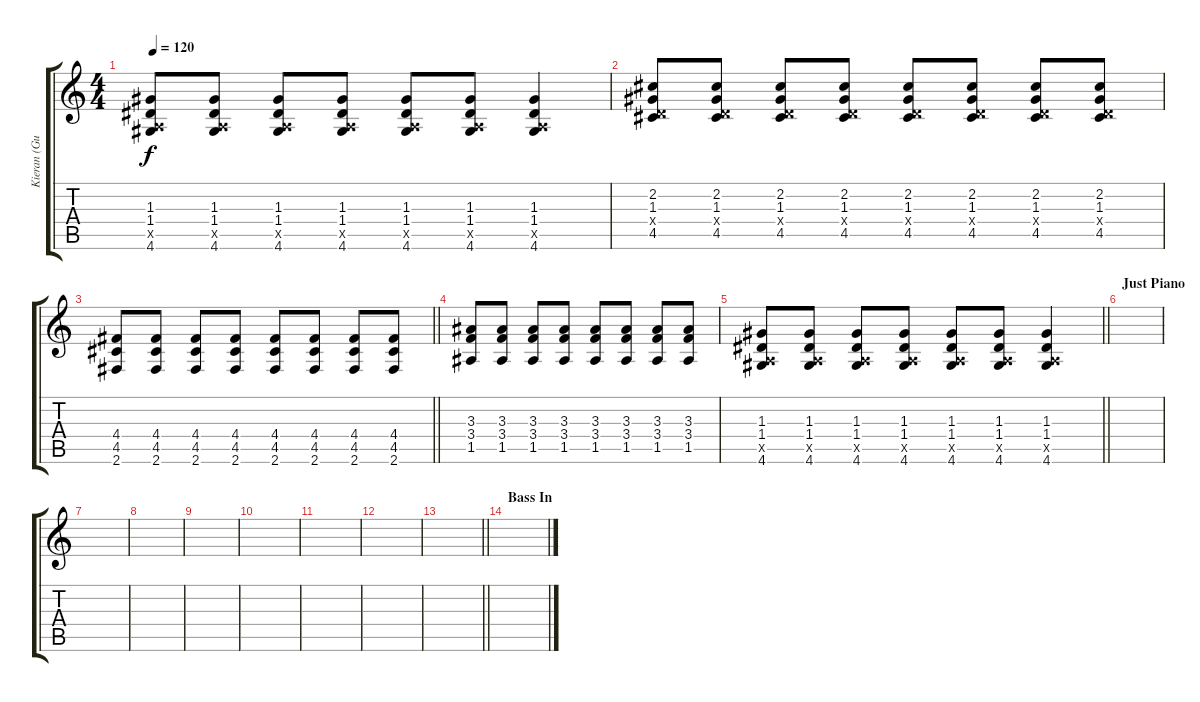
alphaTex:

\track ("Kieran (Guitar)" "Kieran (Gu") {instrument acousticguitarnylon}
\staff {score tabs}
\tuning (E4 B3 G3 D3 A2 E2) {hide}
\ts (4 4)
\tempo 120
\clef g2
\ks c
(1.3 1.4 0.5{x} 4.6).8{dy f} (1.3 1.4 0.5{x} 4.6).8 (1.3 1.4 0.5{x} 4.6).8 (1.3 1.4 0.5{x} 4.6).8 (1.3 1.4 0.5{x} 4.6).8 (1.3 1.4 0.5{x} 4.6).8 (1.3 1.4 0.5{x} 4.6).4 |
(2.2 1.3 0.4{x} 4.5).8 (2.2 1.3 0.4{x} 4.5).8 (2.2 1.3 0.4{x} 4.5).8 (2.2 1.3 0.4{x} 4.5).8 (2.2 1.3 0.4{x} 4.5).8 (2.2 1.3 0.4{x} 4.5).8 (2.2 1.3 0.4{x} 4.5).8 (2.2 1.3 0.4{x} 4.5).8 |
\barLineRight lightlight
(4.4 4.5 2.6).8 (4.4 4.5 2.6).8 (4.4 4.5 2.6).8 (4.4 4.5 2.6).8 (4.4 4.5 2.6).8 (4.4 4.5 2.6).8 (4.4 4.5 2.6).8 (4.4 4.5 2.6).8 |
(3.3 3.4 1.5).8 (3.3 3.4 1.5).8 (3.3 3.4 1.5).8 (3.3 3.4 1.5).8 (3.3 3.4 1.5).8 (3.3 3.4 1.5).8 (3.3 3.4 1.5).8 (3.3 3.4 1.5).8 |
\barLineRight lightlight
(1.3 1.4 0.5{x} 4.6).8 (1.3 1.4 0.5{x} 4.6).8 (1.3 1.4 0.5{x} 4.6).8 (1.3 1.4 0.5{x} 4.6).8 (1.3 1.4 0.5{x} 4.6).8 (1.3 1.4 0.5{x} 4.6).8 (1.3 1.4 0.5{x} 4.6).4 |
\section ("" "Just Piano")
|
|
|
|
|
|
|
\barLineRight lightlight
|
\section ("" "Bass In")
